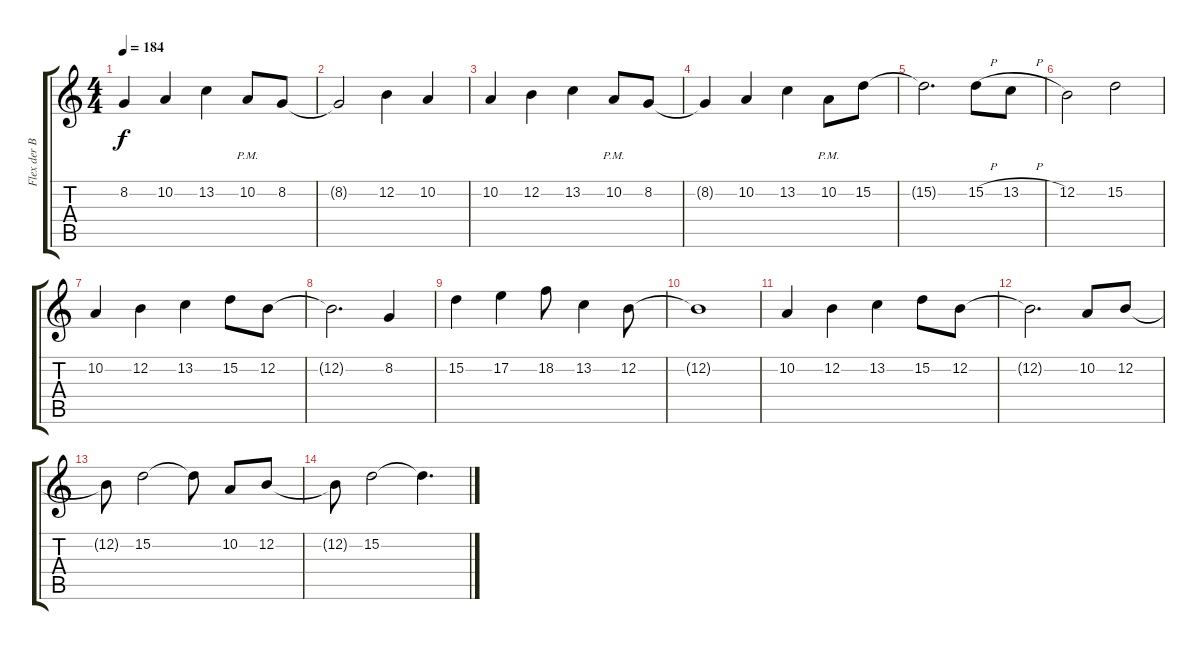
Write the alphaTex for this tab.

\track ("Flex der Biegsame" "Flex der B") {instrument accordion}
\staff {score tabs}
\tuning (E4 B3 G3 D3 A2 E2) {hide}
\ts (4 4)
\tempo 184
\clef g2
\ks c
8.2{t}.4{dy f} 10.2.4 13.2.4 10.2{pm}.8 8.2.8 |
8.2{t}.2 12.2.4 10.2.4 |
10.2.4 12.2.4 13.2.4 10.2{pm}.8 8.2.8 |
8.2{t}.4 10.2.4 13.2.4 10.2{pm}.8 15.2.8 |
15.2{t}.2{d} 15.2{h}.8 13.2{h}.8 |
12.2.2 15.2.2 |
10.2.4 12.2.4 13.2.4 15.2.8 12.2.8 |
12.2{t}.2{d} 8.2.4 |
15.2.4 17.2.4 18.2.8 13.2.4 12.2.8 |
12.2{t}.1 |
10.2.4 12.2.4 13.2.4 15.2.8 12.2.8 |
12.2{t}.2{d} 10.2.8 12.2.8 |
12.2{t}.8 15.2.2 15.2{t}.8 10.2.8 12.2.8 |
12.2{t}.8 15.2.2 15.2{t}.4{d}
